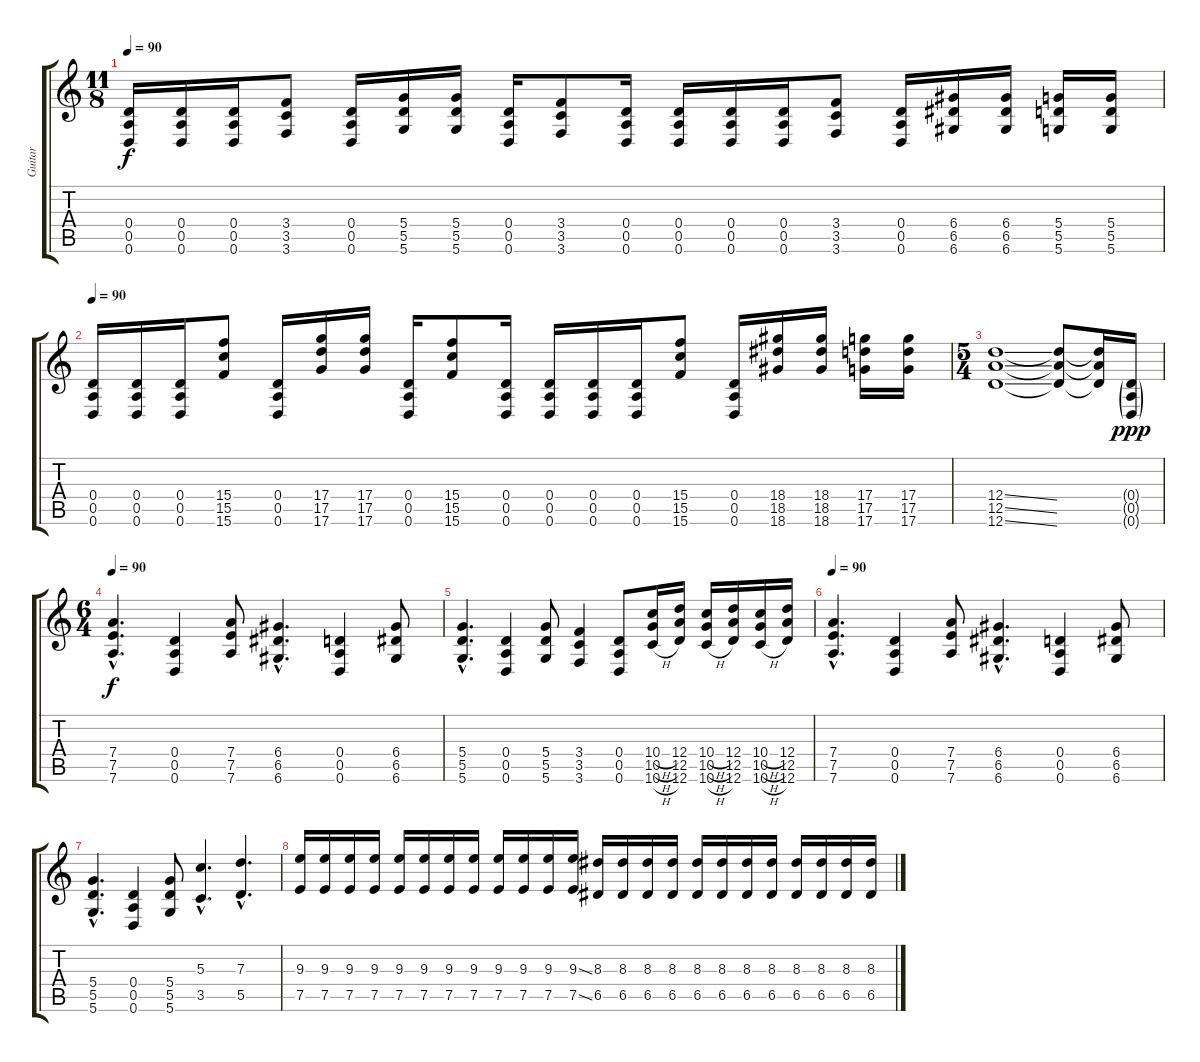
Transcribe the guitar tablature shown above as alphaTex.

\track ("Guitar" "Guitar") {instrument distortionguitar}
\staff {score tabs}
\tuning (E4 B3 G3 D3 A2 D2) {hide}
\ts (11 8)
\tempo 90
\clef g2
\ks c
(0.4 0.5 0.6).16{dy f volume 13 instrument distortionguitar} (0.4 0.5 0.6).16 (0.4 0.5 0.6).16 (3.4 3.5 3.6).8 (0.4 0.5 0.6).16 (5.4 5.5 5.6).16 (5.4 5.5 5.6).16 (0.4 0.5 0.6).16 (3.4 3.5 3.6).8 (0.4 0.5 0.6).16 (0.4 0.5 0.6).16 (0.4 0.5 0.6).16 (0.4 0.5 0.6).16 (3.4 3.5 3.6).8 (0.4 0.5 0.6).16 (6.4 6.5 6.6).16 (6.4 6.5 6.6).16 (5.4 5.5 5.6).16 (5.4 5.5 5.6).16 |
\tempo 90
(0.4 0.5 0.6).16{volume 13 instrument distortionguitar} (0.4 0.5 0.6).16 (0.4 0.5 0.6).16 (15.4 15.5 15.6).8 (0.4 0.5 0.6).16 (17.4 17.5 17.6).16 (17.4 17.5 17.6).16 (0.4 0.5 0.6).16 (15.4 15.5 15.6).8 (0.4 0.5 0.6).16 (0.4 0.5 0.6).16 (0.4 0.5 0.6).16 (0.4 0.5 0.6).16 (15.4 15.5 15.6).8 (0.4 0.5 0.6).16 (18.4 18.5 18.6).16 (18.4 18.5 18.6).16 (17.4 17.5 17.6).16 (17.4 17.5 17.6).16 |
\ts (5 4)
(12.4{ss} 12.5{ss} 12.6{ss}).1 (12.4{t} 12.5{t} 12.6{t}).8 (12.4{t} 12.5{t} 12.6{t}).16 (0.4{g} 0.5{g} 0.6{g}).16{dy ppp volume 0} |
\ts (6 4)
\tempo 90
(7.4{hac} 7.5{hac} 7.6{hac}).4{d dy f volume 13 instrument distortionguitar} (0.4 0.5 0.6).4 (7.4 7.5 7.6).8 (6.4{hac} 6.5{hac} 6.6{hac}).4{d} (0.4 0.5 0.6).4 (6.4 6.5 6.6).8 |
(5.4{hac} 5.5{hac} 5.6{hac}).4{d} (0.4 0.5 0.6).4 (5.4 5.5 5.6).8 (3.4 3.5 3.6).4 (0.4 0.5 0.6).8 (10.4{h} 10.5{h} 10.6{h}).16 (12.4 12.5 12.6).16 (10.4{h} 10.5{h} 10.6{h}).16 (12.4 12.5 12.6).16 (10.4{h} 10.5{h} 10.6{h}).16 (12.4 12.5 12.6).16 |
\tempo 90
(7.4{hac} 7.5{hac} 7.6{hac}).4{d volume 13 instrument distortionguitar} (0.4 0.5 0.6).4 (7.4 7.5 7.6).8 (6.4{hac} 6.5{hac} 6.6{hac}).4{d} (0.4 0.5 0.6).4 (6.4 6.5 6.6).8 |
(5.4{hac} 5.5{hac} 5.6{hac}).4{d} (0.4 0.5 0.6).4 (5.4 5.5 5.6).8 (5.3{hac} 3.5{hac}).4{d} (7.3{hac} 5.5{hac}).4{d} |
(9.3 7.5).16 (9.3 7.5).16 (9.3 7.5).16 (9.3 7.5).16 (9.3 7.5).16 (9.3 7.5).16 (9.3 7.5).16 (9.3 7.5).16 (9.3 7.5).16 (9.3 7.5).16 (9.3 7.5).16 (9.3{ss} 7.5{ss}).16 (8.3 6.5).16 (8.3 6.5).16 (8.3 6.5).16 (8.3 6.5).16 (8.3 6.5).16 (8.3 6.5).16 (8.3 6.5).16 (8.3 6.5).16 (8.3 6.5).16 (8.3 6.5).16 (8.3 6.5).16 (8.3{ss} 6.5{ss}).16
